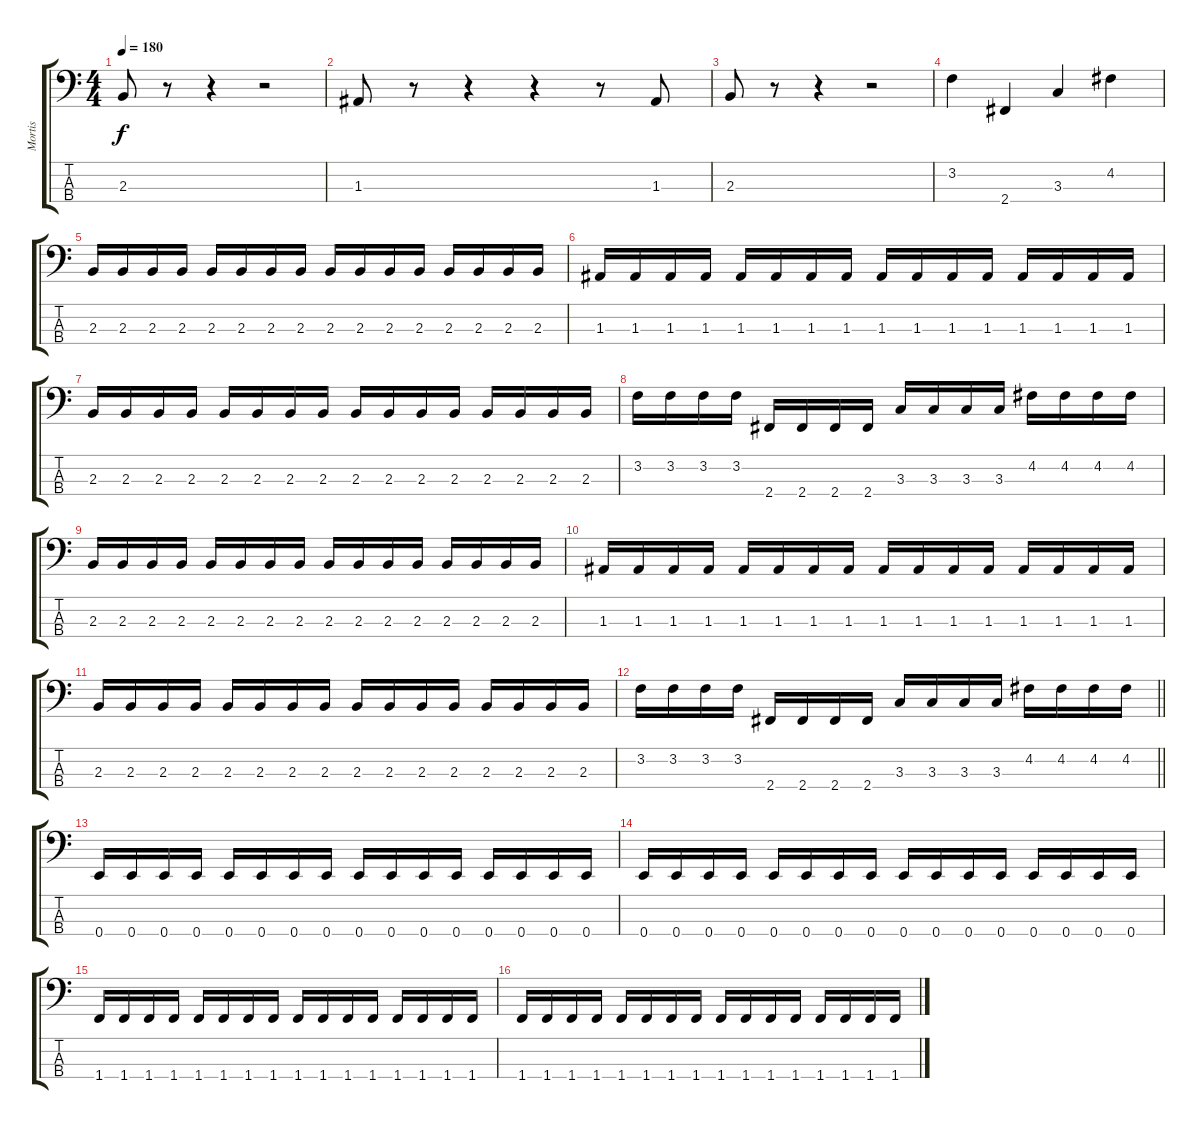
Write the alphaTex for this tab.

\track ("Mortis" "Mortis") {instrument electricbassfinger}
\staff {score tabs}
\tuning (G2 D2 A1 E1) {hide}
\ts (4 4)
\tempo 180
\clef f4
\ks c
2.3.8{dy f} r.8 r.4 r.2 |
1.3.8 r.8 r.4 r.4 r.8 1.3.8 |
2.3.8 r.8 r.4 r.2 |
3.2.4 2.4.4 3.3.4 4.2.4 |
2.3.16 2.3.16 2.3.16 2.3.16 2.3.16 2.3.16 2.3.16 2.3.16 2.3.16 2.3.16 2.3.16 2.3.16 2.3.16 2.3.16 2.3.16 2.3.16 |
1.3.16 1.3.16 1.3.16 1.3.16 1.3.16 1.3.16 1.3.16 1.3.16 1.3.16 1.3.16 1.3.16 1.3.16 1.3.16 1.3.16 1.3.16 1.3.16 |
2.3.16 2.3.16 2.3.16 2.3.16 2.3.16 2.3.16 2.3.16 2.3.16 2.3.16 2.3.16 2.3.16 2.3.16 2.3.16 2.3.16 2.3.16 2.3.16 |
3.2.16 3.2.16 3.2.16 3.2.16 2.4.16 2.4.16 2.4.16 2.4.16 3.3.16 3.3.16 3.3.16 3.3.16 4.2.16 4.2.16 4.2.16 4.2.16 |
2.3.16 2.3.16 2.3.16 2.3.16 2.3.16 2.3.16 2.3.16 2.3.16 2.3.16 2.3.16 2.3.16 2.3.16 2.3.16 2.3.16 2.3.16 2.3.16 |
1.3.16 1.3.16 1.3.16 1.3.16 1.3.16 1.3.16 1.3.16 1.3.16 1.3.16 1.3.16 1.3.16 1.3.16 1.3.16 1.3.16 1.3.16 1.3.16 |
2.3.16 2.3.16 2.3.16 2.3.16 2.3.16 2.3.16 2.3.16 2.3.16 2.3.16 2.3.16 2.3.16 2.3.16 2.3.16 2.3.16 2.3.16 2.3.16 |
\barLineRight lightlight
3.2.16 3.2.16 3.2.16 3.2.16 2.4.16 2.4.16 2.4.16 2.4.16 3.3.16 3.3.16 3.3.16 3.3.16 4.2.16 4.2.16 4.2.16 4.2.16 |
0.4.16 0.4.16 0.4.16 0.4.16 0.4.16 0.4.16 0.4.16 0.4.16 0.4.16 0.4.16 0.4.16 0.4.16 0.4.16 0.4.16 0.4.16 0.4.16 |
0.4.16 0.4.16 0.4.16 0.4.16 0.4.16 0.4.16 0.4.16 0.4.16 0.4.16 0.4.16 0.4.16 0.4.16 0.4.16 0.4.16 0.4.16 0.4.16 |
1.4.16 1.4.16 1.4.16 1.4.16 1.4.16 1.4.16 1.4.16 1.4.16 1.4.16 1.4.16 1.4.16 1.4.16 1.4.16 1.4.16 1.4.16 1.4.16 |
1.4.16 1.4.16 1.4.16 1.4.16 1.4.16 1.4.16 1.4.16 1.4.16 1.4.16 1.4.16 1.4.16 1.4.16 1.4.16 1.4.16 1.4.16 1.4.16
